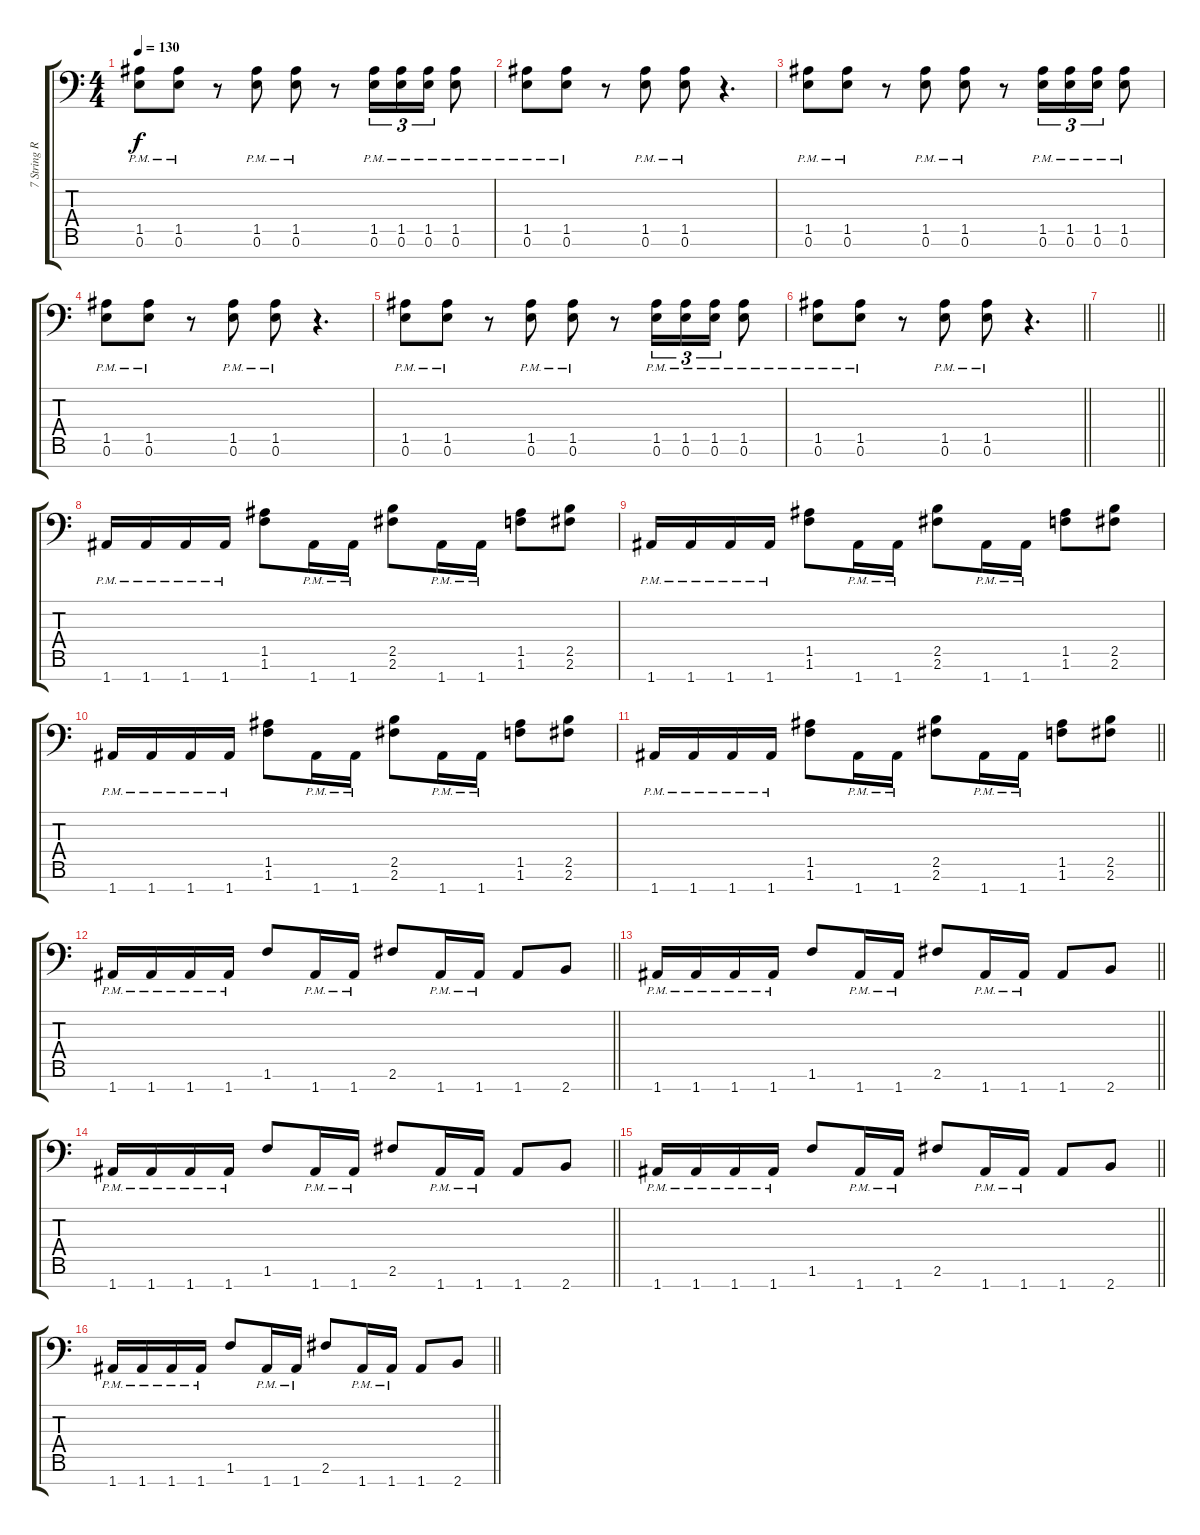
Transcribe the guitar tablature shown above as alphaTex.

\track ("7 String Right" "7 String R") {solo instrument distortionguitar}
\staff {score tabs}
\tuning (E4 B3 G3 D3 A2 E2 A1) {hide}
\ts (4 4)
\tempo 130
\clef f4
\ks c
(1.5{pm} 0.6{pm}).8{dy f} (1.5{pm} 0.6{pm}).8 r.8 (1.5{pm} 0.6{pm}).8 (1.5{pm} 0.6{pm}).8 r.8 (1.5{pm} 0.6{pm}).16{tu (3 2)} (1.5{pm} 0.6{pm}).16{tu (3 2)} (1.5{pm} 0.6{pm}).16{tu (3 2)} (1.5{pm} 0.6{pm}).8 |
(1.5{pm} 0.6{pm}).8 (1.5{pm} 0.6{pm}).8 r.8 (1.5{pm} 0.6{pm}).8 (1.5{pm} 0.6{pm}).8 r.4{d} |
(1.5{pm} 0.6{pm}).8 (1.5{pm} 0.6{pm}).8 r.8 (1.5{pm} 0.6{pm}).8 (1.5{pm} 0.6{pm}).8 r.8 (1.5{pm} 0.6{pm}).16{tu (3 2)} (1.5{pm} 0.6{pm}).16{tu (3 2)} (1.5{pm} 0.6{pm}).16{tu (3 2)} (1.5{pm} 0.6{pm}).8 |
(1.5{pm} 0.6{pm}).8 (1.5{pm} 0.6{pm}).8 r.8 (1.5{pm} 0.6{pm}).8 (1.5{pm} 0.6{pm}).8 r.4{d} |
(1.5{pm} 0.6{pm}).8 (1.5{pm} 0.6{pm}).8 r.8 (1.5{pm} 0.6{pm}).8 (1.5{pm} 0.6{pm}).8 r.8 (1.5{pm} 0.6{pm}).16{tu (3 2)} (1.5{pm} 0.6{pm}).16{tu (3 2)} (1.5{pm} 0.6{pm}).16{tu (3 2)} (1.5{pm} 0.6{pm}).8 |
\barLineRight lightlight
(1.5{pm} 0.6{pm}).8 (1.5{pm} 0.6{pm}).8 r.8 (1.5{pm} 0.6{pm}).8 (1.5{pm} 0.6{pm}).8 r.4{d} |
\section ("" "")
\barLineRight lightlight
|
\section ("" "")
1.7{pm}.16 1.7{pm}.16 1.7{pm}.16 1.7{pm}.16 (1.5 1.6).8 1.7{pm}.16 1.7{pm}.16 (2.5 2.6).8 1.7{pm}.16 1.7{pm}.16 (1.5 1.6).8 (2.5 2.6).8 |
1.7{pm}.16 1.7{pm}.16 1.7{pm}.16 1.7{pm}.16 (1.5 1.6).8 1.7{pm}.16 1.7{pm}.16 (2.5 2.6).8 1.7{pm}.16 1.7{pm}.16 (1.5 1.6).8 (2.5 2.6).8 |
1.7{pm}.16 1.7{pm}.16 1.7{pm}.16 1.7{pm}.16 (1.5 1.6).8 1.7{pm}.16 1.7{pm}.16 (2.5 2.6).8 1.7{pm}.16 1.7{pm}.16 (1.5 1.6).8 (2.5 2.6).8 |
\barLineRight lightlight
1.7{pm}.16 1.7{pm}.16 1.7{pm}.16 1.7{pm}.16 (1.5 1.6).8 1.7{pm}.16 1.7{pm}.16 (2.5 2.6).8 1.7{pm}.16 1.7{pm}.16 (1.5 1.6).8 (2.5 2.6).8 |
\section ("" "")
\barLineRight lightlight
1.7{pm}.16 1.7{pm}.16 1.7{pm}.16 1.7{pm}.16 1.6.8 1.7{pm}.16 1.7{pm}.16 2.6.8 1.7{pm}.16 1.7{pm}.16 1.7.8 2.7.8 |
\barLineRight lightlight
1.7{pm}.16 1.7{pm}.16 1.7{pm}.16 1.7{pm}.16 1.6.8 1.7{pm}.16 1.7{pm}.16 2.6.8 1.7{pm}.16 1.7{pm}.16 1.7.8 2.7.8 |
\barLineRight lightlight
1.7{pm}.16 1.7{pm}.16 1.7{pm}.16 1.7{pm}.16 1.6.8 1.7{pm}.16 1.7{pm}.16 2.6.8 1.7{pm}.16 1.7{pm}.16 1.7.8 2.7.8 |
\barLineRight lightlight
1.7{pm}.16 1.7{pm}.16 1.7{pm}.16 1.7{pm}.16 1.6.8 1.7{pm}.16 1.7{pm}.16 2.6.8 1.7{pm}.16 1.7{pm}.16 1.7.8 2.7.8 |
\barLineRight lightlight
1.7{pm}.16 1.7{pm}.16 1.7{pm}.16 1.7{pm}.16 1.6.8 1.7{pm}.16 1.7{pm}.16 2.6.8 1.7{pm}.16 1.7{pm}.16 1.7.8 2.7.8
